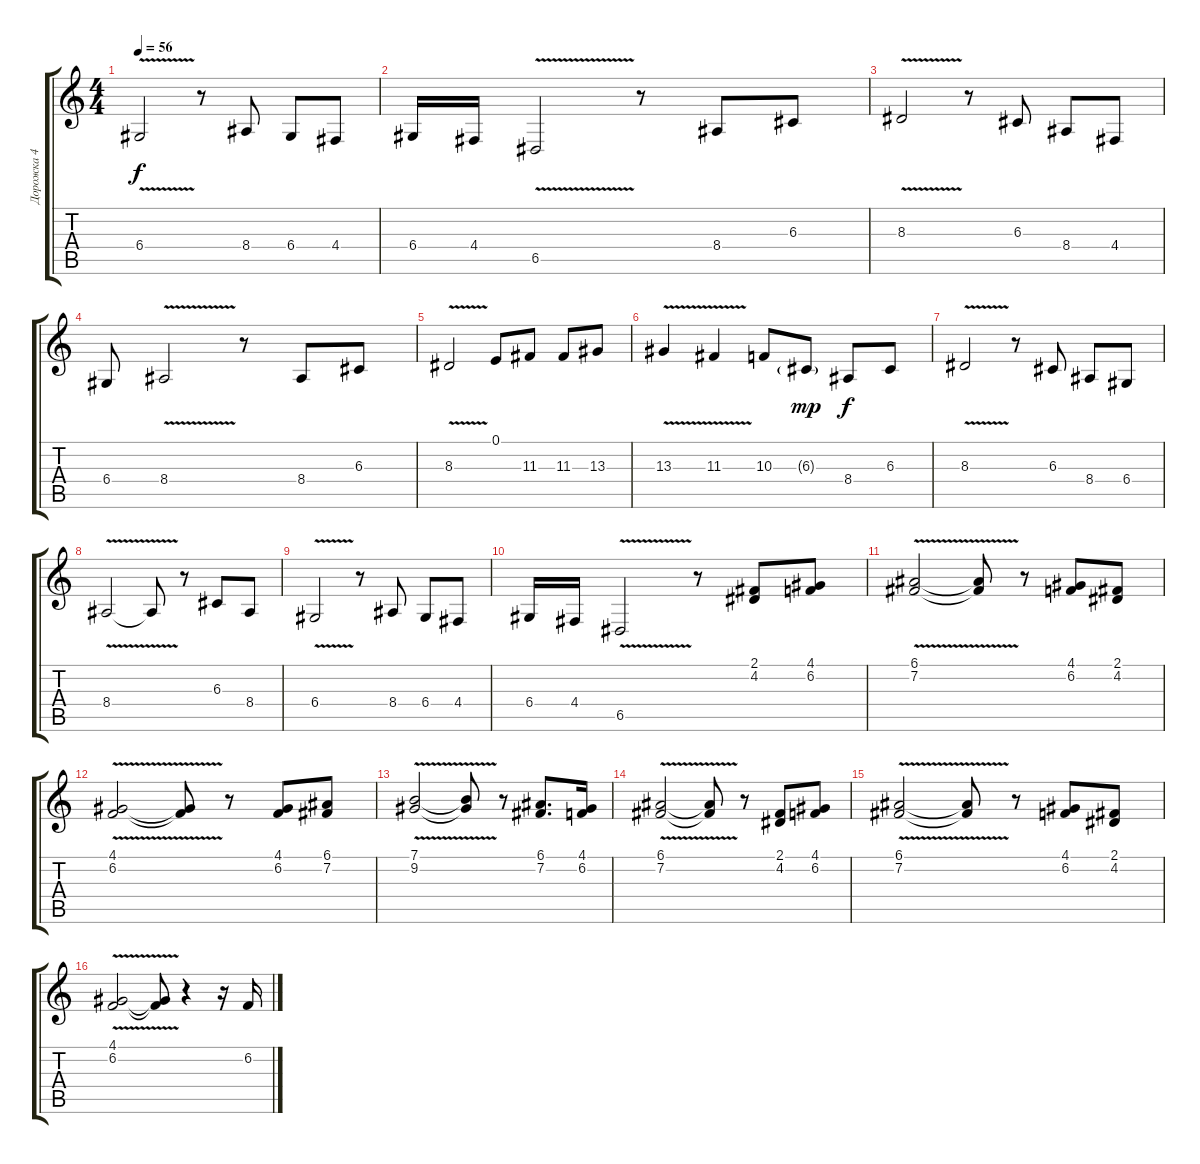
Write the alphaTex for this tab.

\track ("Дорожка 4" "Дорожка 4") {instrument flute}
\staff {score tabs}
\tuning (E4 B3 G3 D3 A2 E2) {hide}
\ts (4 4)
\tempo 56
\clef g2
\ks c
6.4{v}.2{dy f} r.8 8.4.8 6.4.8 4.4.8 |
6.4.16 4.4.16 6.5{v}.2 r.8 8.4.8 6.3.8 |
8.3{v}.2 r.8 6.3.8 8.4.8 4.4.8 |
6.4.8 8.4{v}.2 r.8 8.4.8 6.3.8 |
8.3{v}.2 0.1.8 11.3.8 11.3.8 13.3.8 |
13.3{v}.4 11.3{v}.4 10.3.8 6.3{g}.8{dy mp} 8.4.8{dy f} 6.3.8 |
8.3{v}.2 r.8 6.3.8 8.4.8 6.4.8 |
8.4{v}.2 8.4{t}.8 r.8 6.3.8 8.4.8 |
6.4{v}.2 r.8 8.4.8 6.4.8 4.4.8 |
6.4.16 4.4.16 6.5{v}.2 r.8 (2.1 4.2).8 (4.1 6.2).8 |
(6.1{v} 7.2{v}).2 (6.1{t} 7.2{t}).8 r.8 (4.1 6.2).8 (2.1 4.2).8 |
(4.1{v} 6.2{v}).2 (4.1{t} 6.2{t}).8 r.8 (4.1 6.2).8 (6.1 7.2).8 |
(7.1{v} 9.2{v}).2 (7.1{t} 9.2{t}).8 r.8 (6.1 7.2).8{d} (4.1 6.2).16 |
(6.1{v} 7.2{v}).2 (6.1{t} 7.2{t}).8 r.8 (2.1 4.2).8 (4.1 6.2).8 |
(6.1{v} 7.2{v}).2 (6.1{t} 7.2{t}).8 r.8 (4.1 6.2).8 (2.1 4.2).8 |
(4.1{v} 6.2{v}).2 (4.1{t} 6.2{t}).8 r.4 r.16 6.2.16
